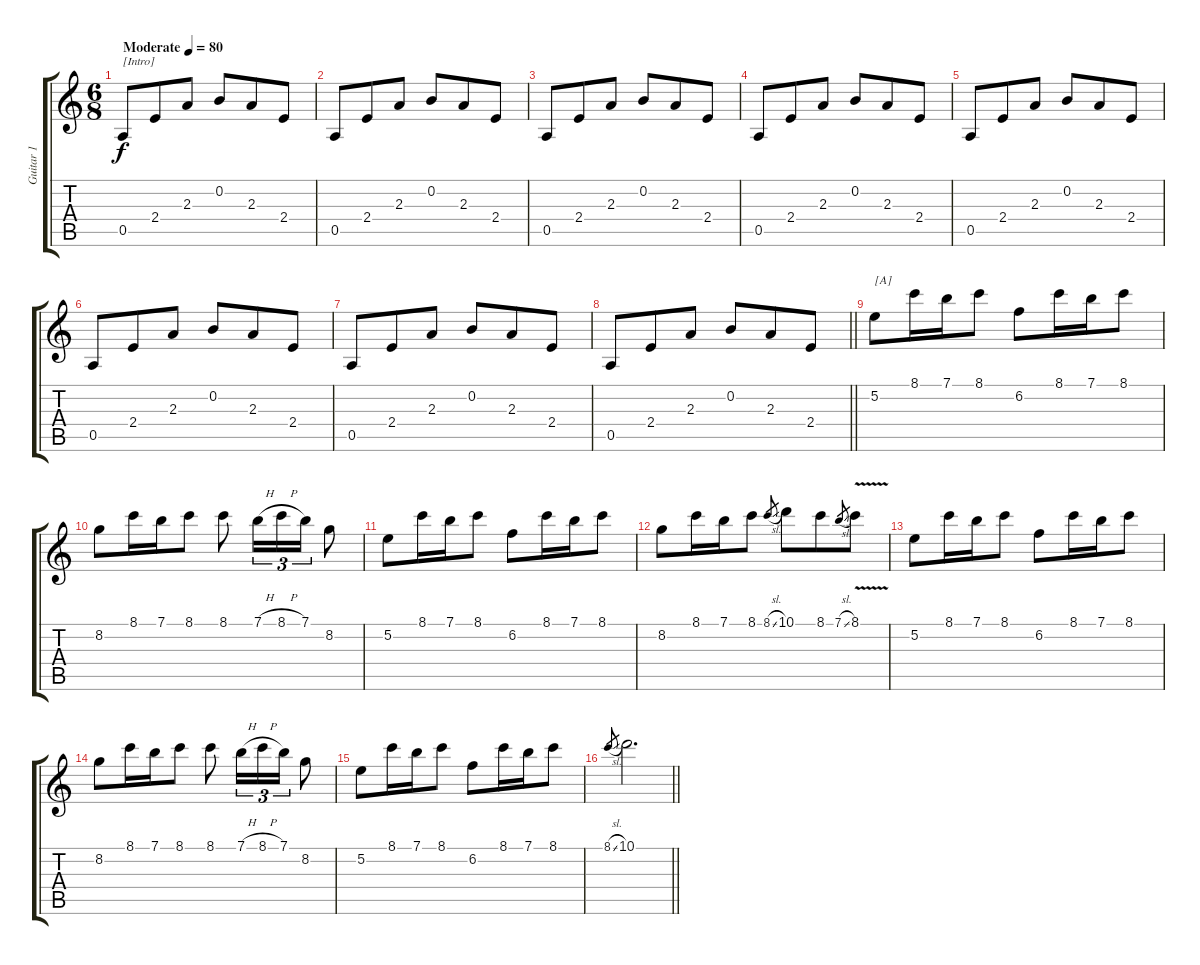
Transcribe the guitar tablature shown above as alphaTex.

\track ("Guitar 1" "Guitar 1") {instrument acousticguitarsteel}
\staff {score tabs}
\tuning (E4 B3 G3 D3 A2 E2) {hide}
\ts (6 8)
\tempo (80 "Moderate")
\clef g2
\ks c
0.5.8{txt "[Intro]" dy f instrument acousticguitarsteel} 2.4.8 2.3.8 0.2.8 2.3.8 2.4.8 |
0.5.8 2.4.8 2.3.8 0.2.8 2.3.8 2.4.8 |
0.5.8 2.4.8 2.3.8 0.2.8 2.3.8 2.4.8 |
0.5.8 2.4.8 2.3.8 0.2.8 2.3.8 2.4.8 |
0.5.8 2.4.8 2.3.8 0.2.8 2.3.8 2.4.8 |
0.5.8 2.4.8 2.3.8 0.2.8 2.3.8 2.4.8 |
0.5.8 2.4.8 2.3.8 0.2.8 2.3.8 2.4.8 |
\barLineRight lightlight
0.5.8 2.4.8 2.3.8 0.2.8 2.3.8 2.4.8 |
5.2.8{txt "[A]"} 8.1.16 7.1.16 8.1.8 6.2.8 8.1.16 7.1.16 8.1.8 |
8.2.8 8.1.16 7.1.16 8.1.8 8.1.8 7.1{h}.16{tu (3 2)} 8.1{h}.16{tu (3 2)} 7.1.16{tu (3 2)} 8.2.8 |
5.2.8 8.1.16 7.1.16 8.1.8 6.2.8 8.1.16 7.1.16 8.1.8 |
8.2.8 8.1.16 7.1.16 8.1.8 8.1{sl}.8{gr} 10.1.8 8.1.8 7.1{sl}.8{gr} 8.1{v}.8 |
5.2.8 8.1.16 7.1.16 8.1.8 6.2.8 8.1.16 7.1.16 8.1.8 |
8.2.8 8.1.16 7.1.16 8.1.8 8.1.8 7.1{h}.16{tu (3 2)} 8.1{h}.16{tu (3 2)} 7.1.16{tu (3 2)} 8.2.8 |
5.2.8 8.1.16 7.1.16 8.1.8 6.2.8 8.1.16 7.1.16 8.1.8 |
\barLineRight lightlight
8.1{sl}.8{gr} 10.1.2{d}
